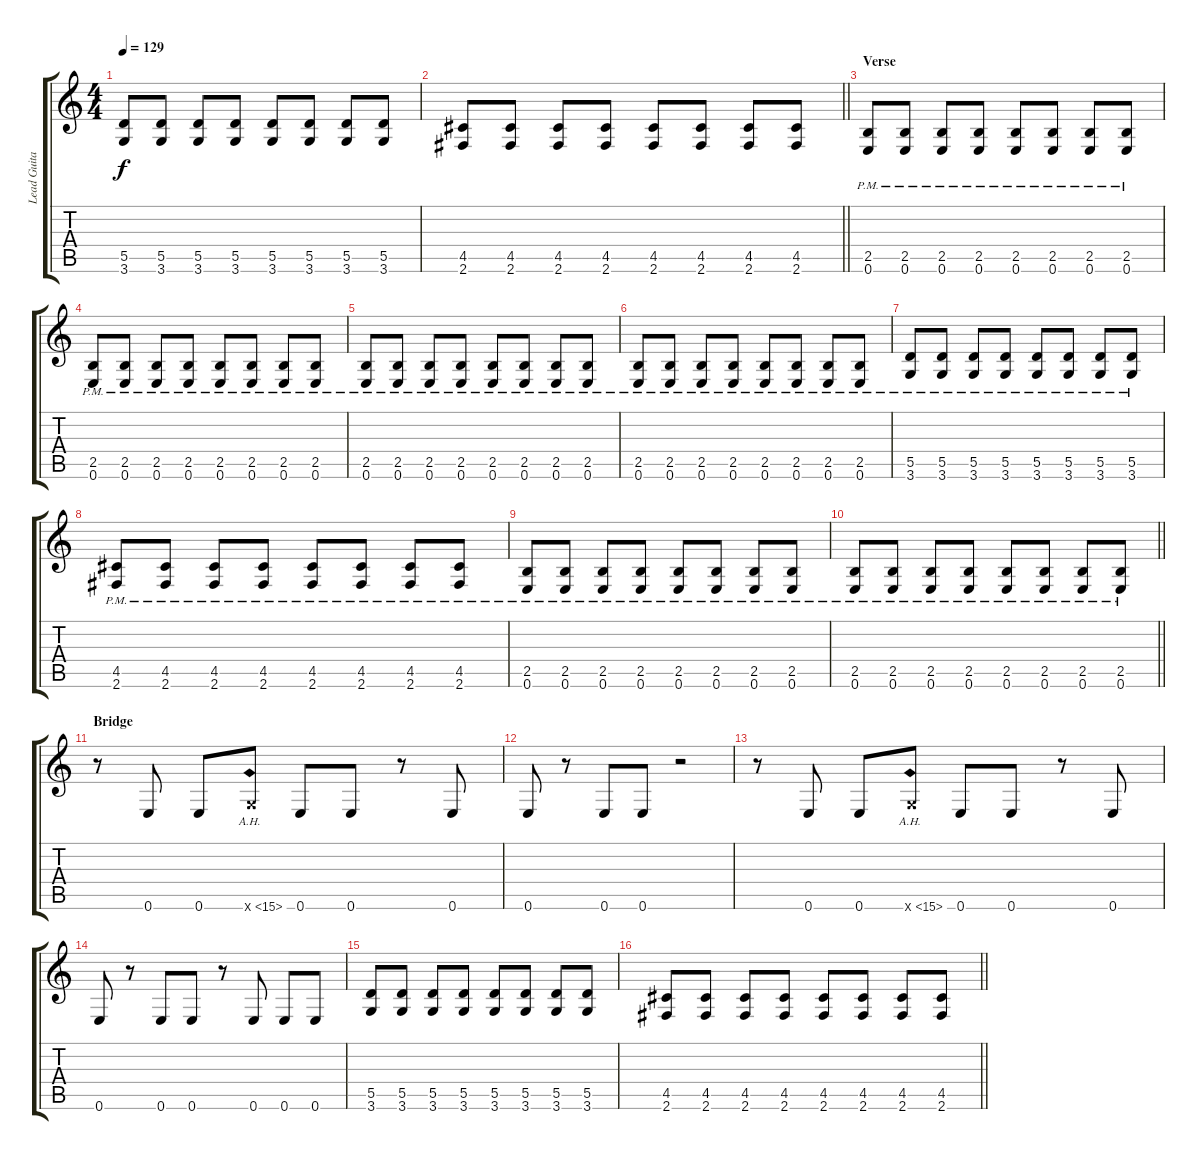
\track ("Lead Guitar" "Lead Guita") {instrument distortionguitar}
\staff {score tabs}
\tuning (E4 B3 G3 D3 A2 E2) {hide}
\ts (4 4)
\tempo 129
\clef g2
\ks c
(5.5 3.6).8{dy f} (5.5 3.6).8 (5.5 3.6).8 (5.5 3.6).8 (5.5 3.6).8 (5.5 3.6).8 (5.5 3.6).8 (5.5 3.6).8 |
\barLineRight lightlight
(4.5 2.6).8 (4.5 2.6).8 (4.5 2.6).8 (4.5 2.6).8 (4.5 2.6).8 (4.5 2.6).8 (4.5 2.6).8 (4.5 2.6).8 |
\section ("" "Verse")
(2.5{pm} 0.6{pm}).8 (2.5{pm} 0.6{pm}).8 (2.5{pm} 0.6{pm}).8 (2.5{pm} 0.6{pm}).8 (2.5{pm} 0.6{pm}).8 (2.5{pm} 0.6{pm}).8 (2.5{pm} 0.6{pm}).8 (2.5{pm} 0.6{pm}).8 |
(2.5{pm} 0.6{pm}).8 (2.5{pm} 0.6{pm}).8 (2.5{pm} 0.6{pm}).8 (2.5{pm} 0.6{pm}).8 (2.5{pm} 0.6{pm}).8 (2.5{pm} 0.6{pm}).8 (2.5{pm} 0.6{pm}).8 (2.5{pm} 0.6{pm}).8 |
(2.5{pm} 0.6{pm}).8 (2.5{pm} 0.6{pm}).8 (2.5{pm} 0.6{pm}).8 (2.5{pm} 0.6{pm}).8 (2.5{pm} 0.6{pm}).8 (2.5{pm} 0.6{pm}).8 (2.5{pm} 0.6{pm}).8 (2.5{pm} 0.6{pm}).8 |
(2.5{pm} 0.6{pm}).8 (2.5{pm} 0.6{pm}).8 (2.5{pm} 0.6{pm}).8 (2.5{pm} 0.6{pm}).8 (2.5{pm} 0.6{pm}).8 (2.5{pm} 0.6{pm}).8 (2.5{pm} 0.6{pm}).8 (2.5{pm} 0.6{pm}).8 |
(5.5{pm} 3.6{pm}).8 (5.5{pm} 3.6{pm}).8 (5.5{pm} 3.6{pm}).8 (5.5{pm} 3.6{pm}).8 (5.5{pm} 3.6{pm}).8 (5.5{pm} 3.6{pm}).8 (5.5{pm} 3.6{pm}).8 (5.5{pm} 3.6{pm}).8 |
(4.5{pm} 2.6{pm}).8 (4.5{pm} 2.6{pm}).8 (4.5{pm} 2.6{pm}).8 (4.5{pm} 2.6{pm}).8 (4.5{pm} 2.6{pm}).8 (4.5{pm} 2.6{pm}).8 (4.5{pm} 2.6{pm}).8 (4.5{pm} 2.6{pm}).8 |
(2.5{pm} 0.6{pm}).8 (2.5{pm} 0.6{pm}).8 (2.5{pm} 0.6{pm}).8 (2.5{pm} 0.6{pm}).8 (2.5{pm} 0.6{pm}).8 (2.5{pm} 0.6{pm}).8 (2.5{pm} 0.6{pm}).8 (2.5{pm} 0.6{pm}).8 |
\barLineRight lightlight
(2.5{pm} 0.6{pm}).8 (2.5{pm} 0.6{pm}).8 (2.5{pm} 0.6{pm}).8 (2.5{pm} 0.6{pm}).8 (2.5{pm} 0.6{pm}).8 (2.5{pm} 0.6{pm}).8 (2.5{pm} 0.6{pm}).8 (2.5{pm} 0.6{pm}).8 |
\section ("" "Bridge")
r.8 0.6.8 0.6.8 3.6{ah 12 x}.8 0.6.8 0.6.8 r.8 0.6.8 |
0.6.8 r.8 0.6.8 0.6.8 r.2 |
r.8 0.6.8 0.6.8 3.6{ah 12 x}.8 0.6.8 0.6.8 r.8 0.6.8 |
0.6.8 r.8 0.6.8 0.6.8 r.8 0.6.8 0.6.8 0.6.8 |
(5.5 3.6).8 (5.5 3.6).8 (5.5 3.6).8 (5.5 3.6).8 (5.5 3.6).8 (5.5 3.6).8 (5.5 3.6).8 (5.5 3.6).8 |
\barLineRight lightlight
(4.5 2.6).8 (4.5 2.6).8 (4.5 2.6).8 (4.5 2.6).8 (4.5 2.6).8 (4.5 2.6).8 (4.5 2.6).8 (4.5 2.6).8
